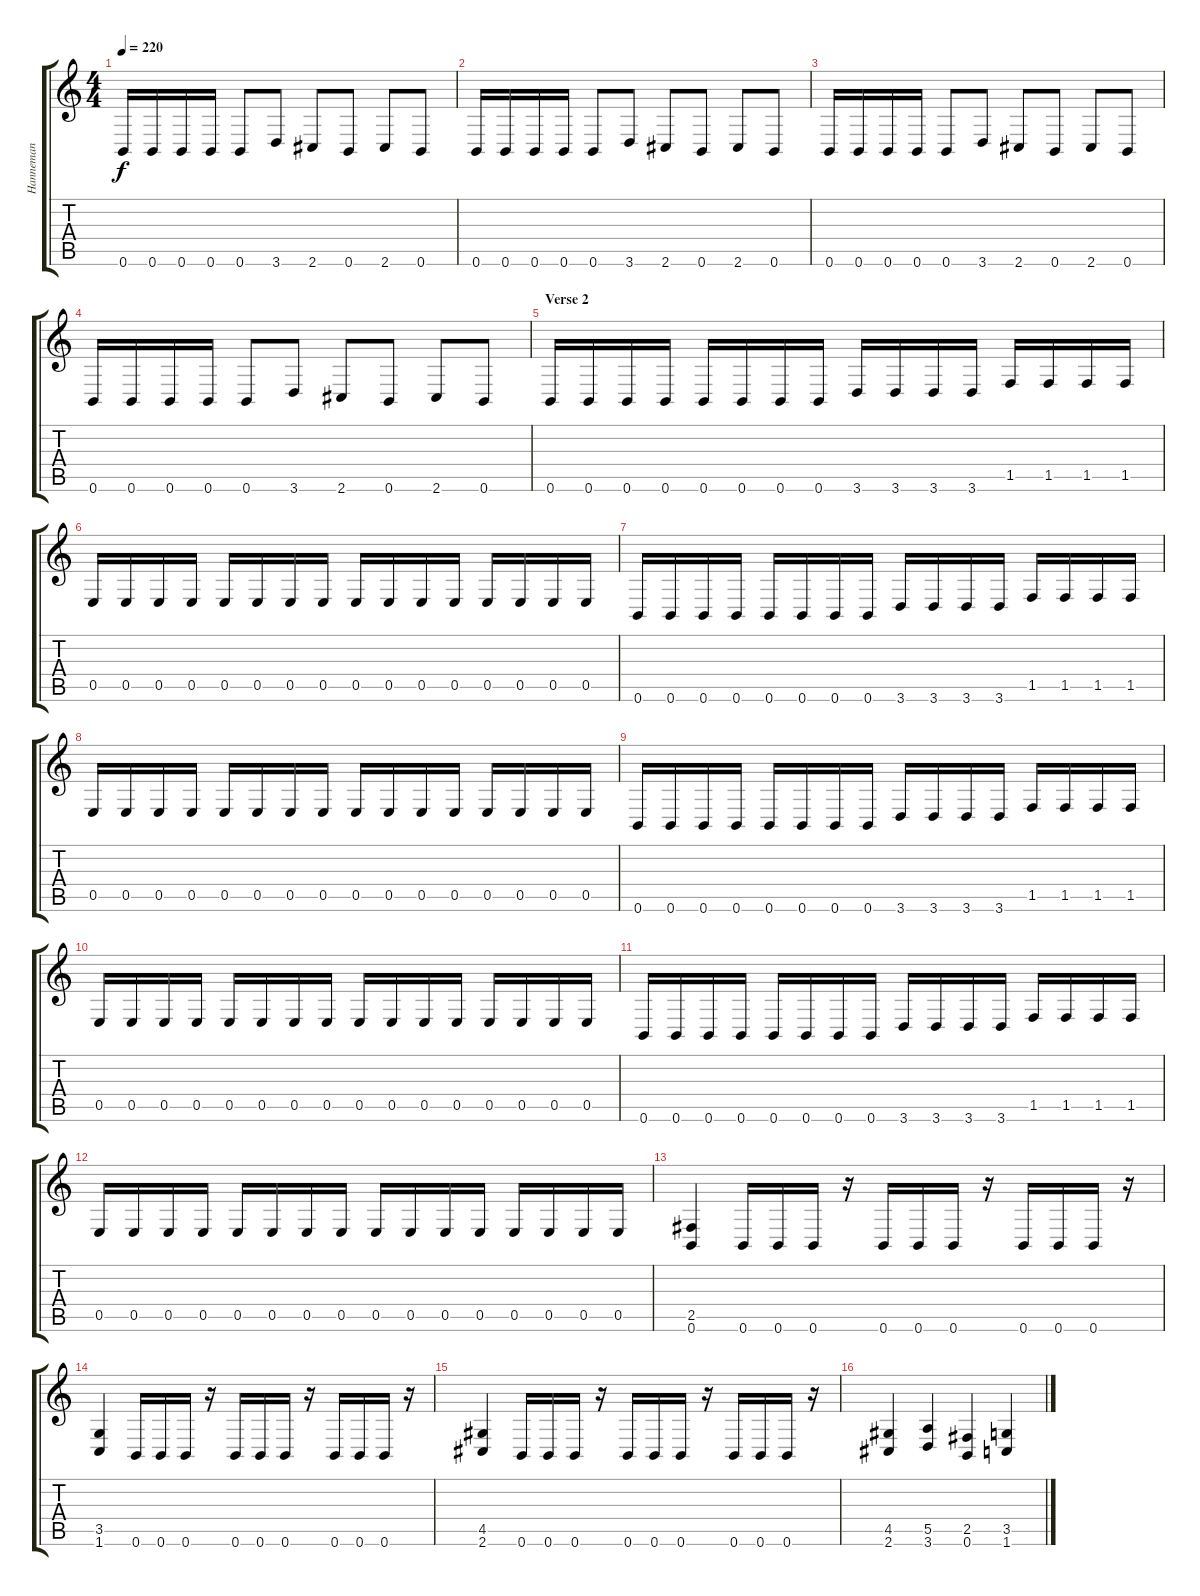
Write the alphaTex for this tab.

\track ("Hanneman" "Hanneman") {instrument distortionguitar}
\staff {score tabs}
\tuning (B3 Gb3 D3 A2 E2 B1) {hide}
\ts (4 4)
\tempo 220
\clef g2
\ks c
0.6.16{dy f} 0.6.16 0.6.16 0.6.16 0.6.8 3.6.8 2.6.8 0.6.8 2.6.8 0.6.8 |
0.6.16 0.6.16 0.6.16 0.6.16 0.6.8 3.6.8 2.6.8 0.6.8 2.6.8 0.6.8 |
0.6.16 0.6.16 0.6.16 0.6.16 0.6.8 3.6.8 2.6.8 0.6.8 2.6.8 0.6.8 |
0.6.16 0.6.16 0.6.16 0.6.16 0.6.8 3.6.8 2.6.8 0.6.8 2.6.8 0.6.8 |
\section ("" "Verse 2")
0.6.16 0.6.16 0.6.16 0.6.16 0.6.16 0.6.16 0.6.16 0.6.16 3.6.16 3.6.16 3.6.16 3.6.16 1.5.16 1.5.16 1.5.16 1.5.16 |
0.5.16 0.5.16 0.5.16 0.5.16 0.5.16 0.5.16 0.5.16 0.5.16 0.5.16 0.5.16 0.5.16 0.5.16 0.5.16 0.5.16 0.5.16 0.5.16 |
0.6.16 0.6.16 0.6.16 0.6.16 0.6.16 0.6.16 0.6.16 0.6.16 3.6.16 3.6.16 3.6.16 3.6.16 1.5.16 1.5.16 1.5.16 1.5.16 |
0.5.16 0.5.16 0.5.16 0.5.16 0.5.16 0.5.16 0.5.16 0.5.16 0.5.16 0.5.16 0.5.16 0.5.16 0.5.16 0.5.16 0.5.16 0.5.16 |
0.6.16 0.6.16 0.6.16 0.6.16 0.6.16 0.6.16 0.6.16 0.6.16 3.6.16 3.6.16 3.6.16 3.6.16 1.5.16 1.5.16 1.5.16 1.5.16 |
0.5.16 0.5.16 0.5.16 0.5.16 0.5.16 0.5.16 0.5.16 0.5.16 0.5.16 0.5.16 0.5.16 0.5.16 0.5.16 0.5.16 0.5.16 0.5.16 |
0.6.16 0.6.16 0.6.16 0.6.16 0.6.16 0.6.16 0.6.16 0.6.16 3.6.16 3.6.16 3.6.16 3.6.16 1.5.16 1.5.16 1.5.16 1.5.16 |
0.5.16 0.5.16 0.5.16 0.5.16 0.5.16 0.5.16 0.5.16 0.5.16 0.5.16 0.5.16 0.5.16 0.5.16 0.5.16 0.5.16 0.5.16 0.5.16 |
(2.5 0.6).4 0.6.16 0.6.16 0.6.16 r.16 0.6.16 0.6.16 0.6.16 r.16 0.6.16 0.6.16 0.6.16 r.16 |
(3.5 1.6).4 0.6.16 0.6.16 0.6.16 r.16 0.6.16 0.6.16 0.6.16 r.16 0.6.16 0.6.16 0.6.16 r.16 |
(4.5 2.6).4 0.6.16 0.6.16 0.6.16 r.16 0.6.16 0.6.16 0.6.16 r.16 0.6.16 0.6.16 0.6.16 r.16 |
(4.5 2.6).4 (5.5 3.6).4 (2.5 0.6).4 (3.5 1.6).4
